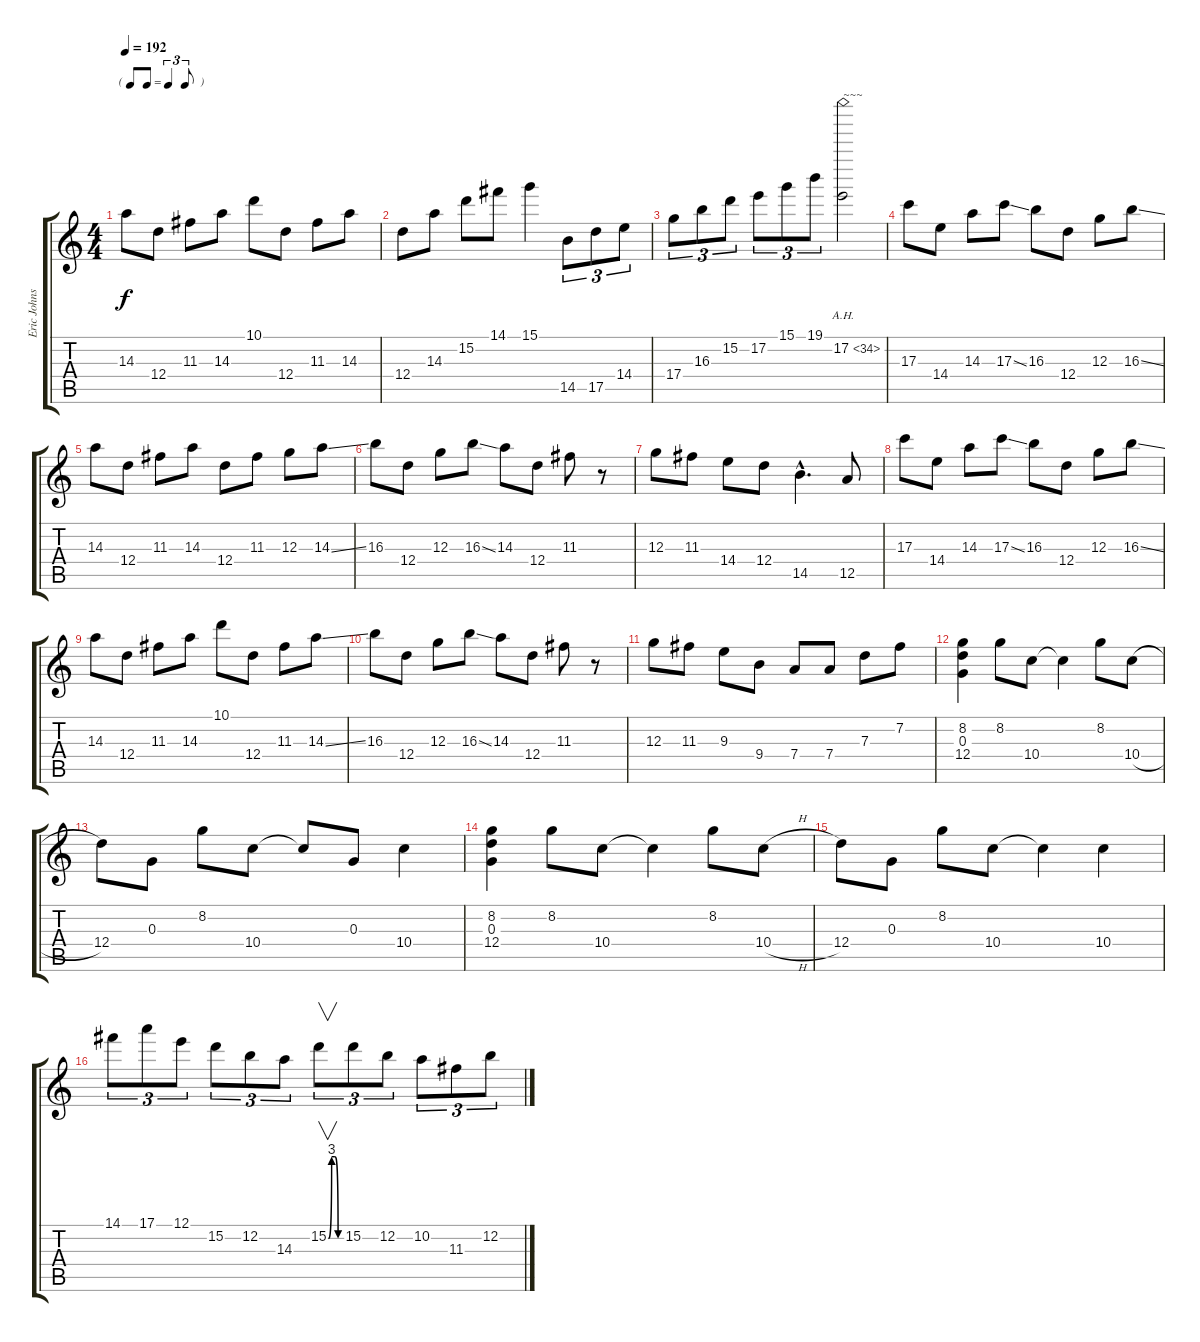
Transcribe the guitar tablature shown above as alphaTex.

\track ("Eric Johnson" "Eric Johns") {instrument distortionguitar}
\staff {score tabs}
\tuning (E4 B3 G3 D3 A2 E2) {hide}
\ts (4 4)
\tf triplet8th
\tempo 192
\clef g2
\ks c
14.3.8{dy f} 12.4.8 11.3.8 14.3.8 10.1.8 12.4.8 11.3.8 14.3.8 |
12.4.8 14.3.8 15.2.8 14.1.8 15.1.4 14.5.8{tu (3 2)} 17.5.8{tu (3 2)} 14.4.8{tu (3 2)} |
17.4.8{tu (3 2)} 16.3.8{tu (3 2)} 15.2.8{tu (3 2)} 17.2.8{tu (3 2)} 15.1.8{tu (3 2)} 19.1.8{tu (3 2)} 17.2{ah 17}.2{txt "~~~"} |
17.3.8 14.4.8 14.3.8 17.3{ss}.8 16.3.8 12.4.8 12.3.8 16.3{ss}.8 |
14.3.8 12.4.8 11.3.8 14.3.8 12.4.8 11.3.8 12.3.8 14.3{ss}.8 |
16.3.8 12.4.8 12.3.8 16.3{ss}.8 14.3.8 12.4.8 11.3.8 r.8 |
12.3.8 11.3.8 14.4.8 12.4.8 14.5{hac}.4{d} 12.5.8 |
17.3.8 14.4.8 14.3.8 17.3{ss}.8 16.3.8 12.4.8 12.3.8 16.3{ss}.8 |
14.3.8 12.4.8 11.3.8 14.3.8 10.1.8 12.4.8 11.3.8 14.3{ss}.8 |
16.3.8 12.4.8 12.3.8 16.3{ss}.8 14.3.8 12.4.8 11.3.8 r.8 |
12.3.8 11.3.8 9.3.8 9.4.8 7.4.8 7.4.8 7.3.8 7.2.8 |
(8.2 0.3 12.4).4 8.2.8 10.4.8 10.4{t}.4 8.2.8 10.4{h}.8 |
12.4.8 0.3.8 8.2.8 10.4.8 10.4{t}.8 0.3.8 10.4.4 |
(8.2 0.3 12.4).4 8.2.8 10.4.8 10.4{t}.4 8.2.8 10.4{h}.8 |
12.4.8 0.3.8 8.2.8 10.4.8 10.4{t}.4 10.4.4 |
14.1.8{tu (3 2)} 17.1.8{tu (3 2)} 12.1.8{tu (3 2)} 15.2.8{tu (3 2)} 12.2.8{tu (3 2)} 14.3.8{tu (3 2)} 15.2{be (custom 0 0 15 12 30 12 45 0 60 0)}.8{v tu (3 2)} 15.2.8{tu (3 2)} 12.2.8{tu (3 2)} 10.2.8{tu (3 2)} 11.3.8{tu (3 2)} 12.2.8{tu (3 2)}
